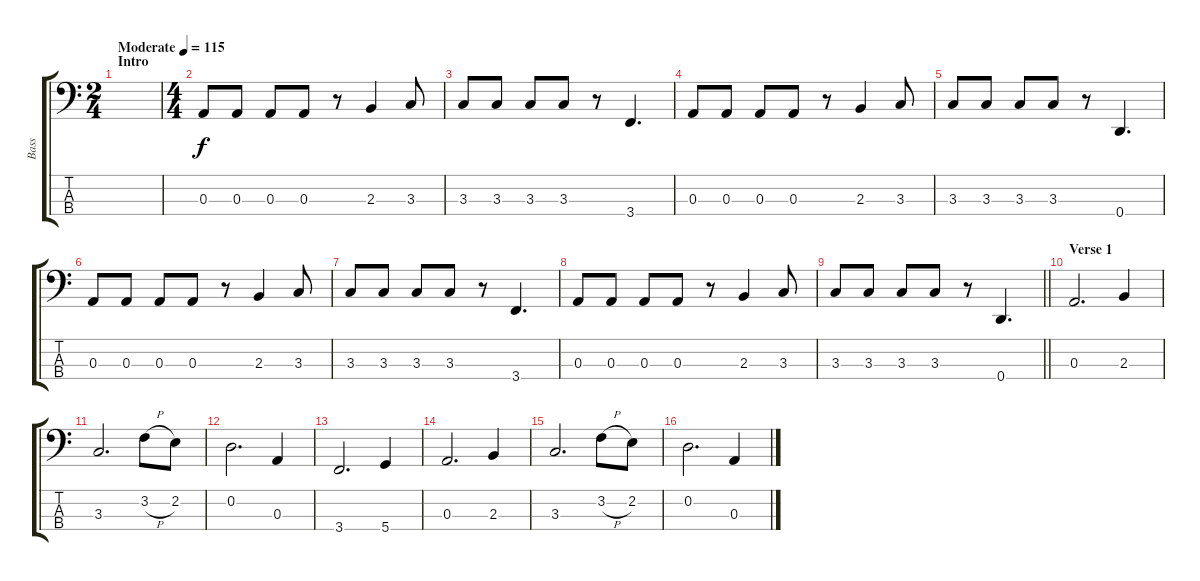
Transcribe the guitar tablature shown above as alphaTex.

\track ("Bass" "Bass") {instrument electricbasspick}
\staff {score tabs}
\tuning (G2 D2 A1 D1) {hide}
\ts (2 4)
\section ("" "Intro")
\tempo (115 "Moderate")
\clef f4
\ks c
|
\ts (4 4)
0.3.8 0.3.8 0.3.8 0.3.8 r.8 2.3.4 3.3.8 |
3.3.8 3.3.8 3.3.8 3.3.8 r.8 3.4.4{d} |
0.3.8 0.3.8 0.3.8 0.3.8 r.8 2.3.4 3.3.8 |
3.3.8 3.3.8 3.3.8 3.3.8 r.8 0.4.4{d} |
0.3.8 0.3.8 0.3.8 0.3.8 r.8 2.3.4 3.3.8 |
3.3.8 3.3.8 3.3.8 3.3.8 r.8 3.4.4{d} |
0.3.8 0.3.8 0.3.8 0.3.8 r.8 2.3.4 3.3.8 |
\barLineRight lightlight
3.3.8 3.3.8 3.3.8 3.3.8 r.8 0.4.4{d} |
\section ("" "Verse 1")
0.3.2{d} 2.3.4 |
3.3.2{d} 3.2{h}.8 2.2.8 |
0.2.2{d} 0.3.4 |
3.4.2{d} 5.4.4 |
0.3.2{d} 2.3.4 |
3.3.2{d} 3.2{h}.8 2.2.8 |
0.2.2{d} 0.3.4
